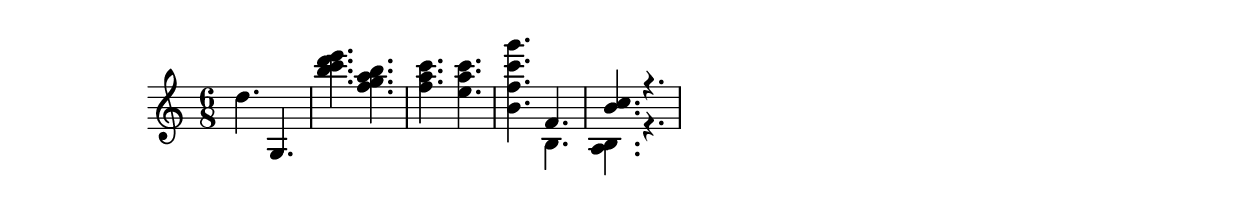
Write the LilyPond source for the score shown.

\version "2.19.21" \header{


    texidoc=" Both noteheads and rests can have dots.  
    Augmentation dots should never be printed on a staff line,
but rather be shifted vertically. They should go up, but in case of
multiple parts, the down stems have down shifted dots.  In case of
chords, all dots should be in a column.  The dots follow the shift
of rests when avoiding collisions.

The priorities to print the dots are (ranked in importance):

@itemize @bullet
@item keeping dots off staff lines,
@item keeping dots close to their  note heads,
@item moving dots in the direction specified by the voice,
@item moving dots up.
@end itemize

"
}



\context Voice \relative {
  \time 6/8
  d''4. g,,
  \stemDown
  <b'' c d e>4.  <f g a b>
  <f a c> <e a c> <b f' c' g'>
  
  
  <<
    { f  <b c> r4.  }\\
    { b, <a b> r4. }
  >>
  
  
}

